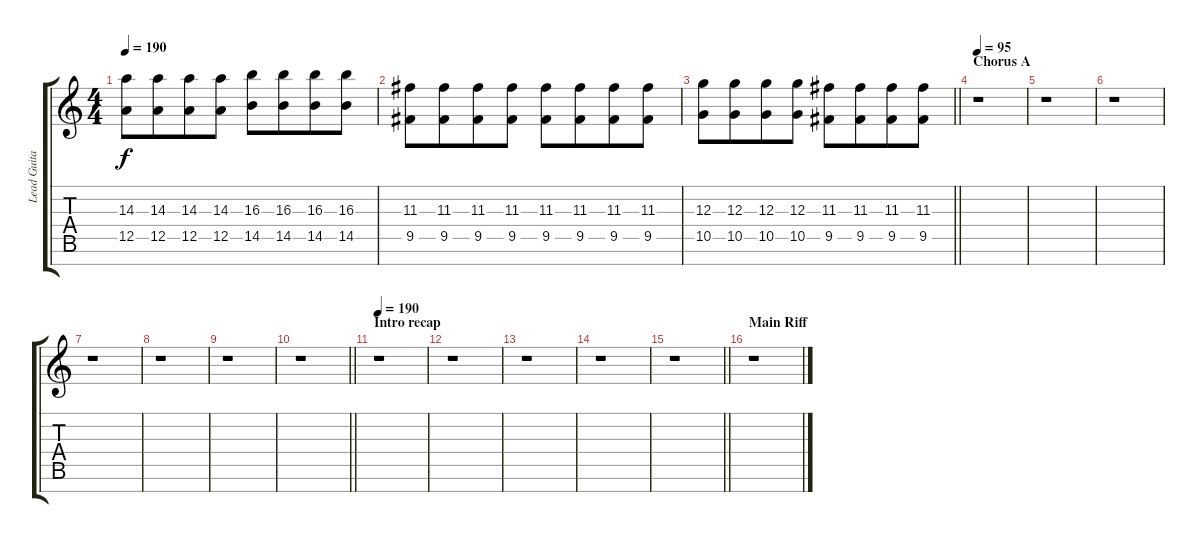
\track ("Lead Guitar" "Lead Guita") {instrument distortionguitar}
\staff {score tabs}
\tuning (E4 B3 G3 D3 A2 E2 B1) {hide}
\ts (4 4)
\tempo 190
\clef g2
\ks c
(14.3 12.5).8{dy f} (14.3 12.5).8{beam merge} (14.3 12.5).8 (14.3 12.5).8 (16.3 14.5).8 (16.3 14.5).8{beam merge} (16.3 14.5).8 (16.3 14.5).8 |
(11.3 9.5).8 (11.3 9.5).8{beam merge} (11.3 9.5).8 (11.3 9.5).8 (11.3 9.5).8 (11.3 9.5).8{beam merge} (11.3 9.5).8 (11.3 9.5).8 |
\barLineRight lightlight
(12.3 10.5).8 (12.3 10.5).8{beam merge} (12.3 10.5).8 (12.3 10.5).8 (11.3 9.5).8 (11.3 9.5).8{beam merge} (11.3 9.5).8 (11.3 9.5).8 |
\section ("" "Chorus A")
\tempo 95
r.1 |
r.1 |
r.1 |
r.1 |
r.1 |
r.1 |
\barLineRight lightlight
r.1 |
\section ("" "Intro recap")
\tempo 190
r.1 |
r.1 |
r.1 |
r.1 |
\barLineRight lightlight
r.1 |
\section ("" "Main Riff")
r.1
